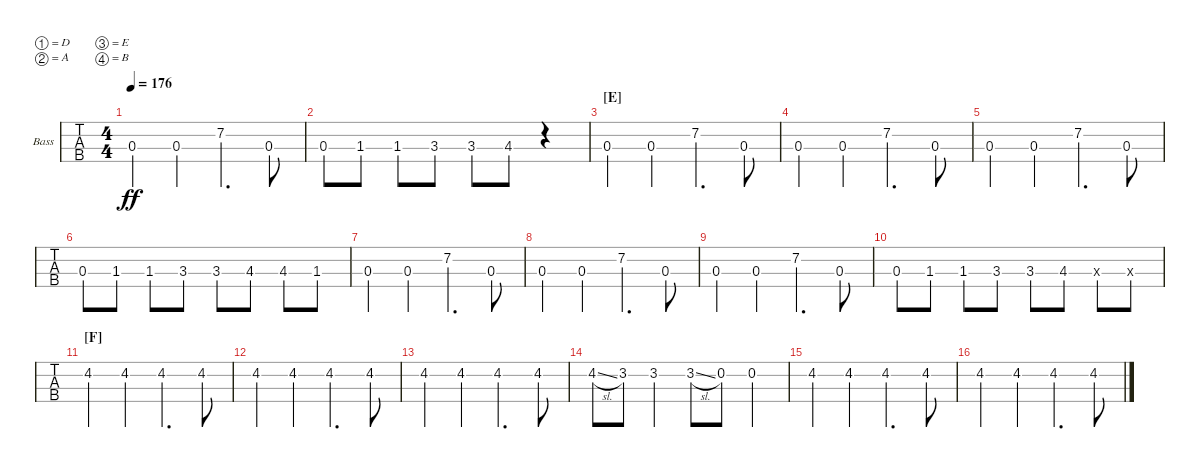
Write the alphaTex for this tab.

\defaultSystemsLayout 4
\bracketExtendMode groupsimilarinstruments
\firstSystemTrackNameOrientation horizontal
\otherSystemsTrackNameOrientation horizontal
\track ("Bass" "Bass") {instrument electricbassfinger}
\staff {tabs}
\tuning (D2 A1 E1 B0)
\ts (4 4)
\tempo 176
\clef f4
\ks c
0.3.4{dy ff} 0.3.4 7.2.4{d} 0.3.8 |
0.3.8 1.3.8 1.3.8 3.3.8 3.3.8 4.3.8 r.4 |
\section ("E" "")
0.3.4 0.3.4 7.2.4{d} 0.3.8 |
0.3.4 0.3.4 7.2.4{d} 0.3.8 |
0.3.4 0.3.4 7.2.4{d} 0.3.8 |
0.3.8 1.3.8 1.3.8 3.3.8 3.3.8 4.3.8 4.3.8 1.3.8 |
0.3.4 0.3.4 7.2.4{d} 0.3.8 |
0.3.4 0.3.4 7.2.4{d} 0.3.8 |
0.3.4 0.3.4 7.2.4{d} 0.3.8 |
0.3.8 1.3.8 1.3.8 3.3.8 3.3.8 4.3.8 0.3{x}.8 0.3{x}.8 |
\section ("F" "")
4.2.4 4.2.4 4.2.4{d} 4.2.8 |
4.2.4 4.2.4 4.2.4{d} 4.2.8 |
4.2.4 4.2.4 4.2.4{d} 4.2.8 |
4.2{sl}.8 3.2.8 3.2.4 3.2{sl}.8 0.2.8 0.2.4 |
4.2.4 4.2.4 4.2.4{d} 4.2.8 |
4.2.4 4.2.4 4.2.4{d} 4.2.8
